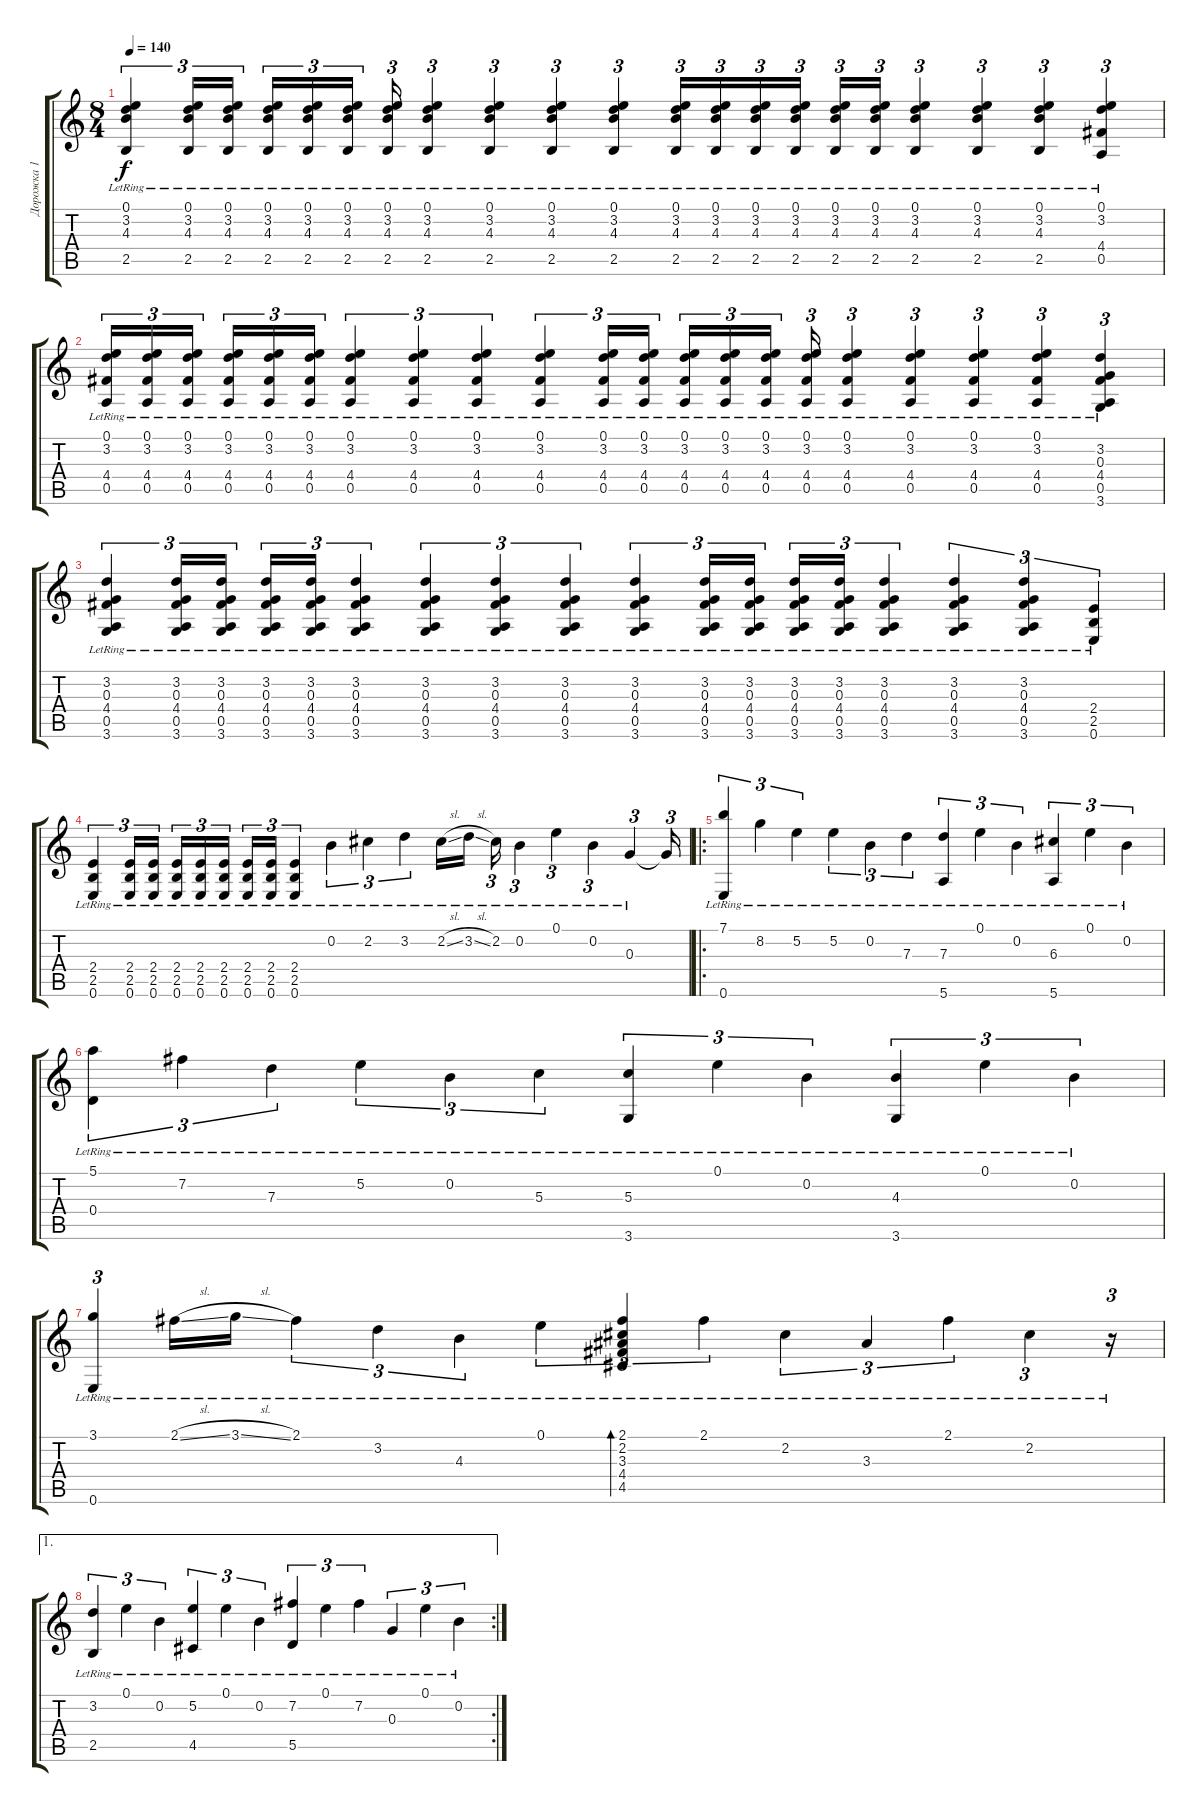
\track ("Дорожка 1" "Дорожка 1") {instrument acousticguitarnylon}
\staff {score tabs}
\tuning (E4 B3 G3 D3 A2 E2) {hide}
\ts (8 4)
\tempo 140
\clef g2
\ks c
(0.1{lr} 3.2{lr} 4.3{lr} 2.5{lr}).4{tu (3 2) dy f} (0.1{lr} 3.2{lr} 4.3{lr} 2.5{lr}).16{tu (3 2)} (0.1{lr} 3.2{lr} 4.3{lr} 2.5{lr}).16{tu (3 2)} (0.1{lr} 3.2{lr} 4.3{lr} 2.5{lr}).16{tu (3 2)} (0.1{lr} 3.2{lr} 4.3{lr} 2.5{lr}).16{tu (3 2)} (0.1{lr} 3.2{lr} 4.3{lr} 2.5{lr}).16{tu (3 2) beam splitsecondary} (0.1{lr} 3.2{lr} 4.3{lr} 2.5{lr}).16{tu (3 2)} (0.1{lr} 3.2{lr} 4.3{lr} 2.5{lr}).4{tu (3 2)} (0.1{lr} 3.2{lr} 4.3{lr} 2.5{lr}).4{tu (3 2)} (0.1{lr} 3.2{lr} 4.3{lr} 2.5{lr}).4{tu (3 2)} (0.1{lr} 3.2{lr} 4.3{lr} 2.5{lr}).4{tu (3 2)} (0.1{lr} 3.2{lr} 4.3{lr} 2.5{lr}).16{tu (3 2)} (0.1{lr} 3.2{lr} 4.3{lr} 2.5{lr}).16{tu (3 2)} (0.1{lr} 3.2{lr} 4.3{lr} 2.5{lr}).16{tu (3 2)} (0.1{lr} 3.2{lr} 4.3{lr} 2.5{lr}).16{tu (3 2)} (0.1{lr} 3.2{lr} 4.3{lr} 2.5{lr}).16{tu (3 2)} (0.1{lr} 3.2{lr} 4.3{lr} 2.5{lr}).16{tu (3 2)} (0.1{lr} 3.2{lr} 4.3{lr} 2.5{lr}).4{tu (3 2)} (0.1{lr} 3.2{lr} 4.3{lr} 2.5{lr}).4{tu (3 2)} (0.1{lr} 3.2{lr} 4.3{lr} 2.5{lr}).4{tu (3 2)} (0.1{lr} 3.2{lr} 4.4{lr} 0.5{lr}).4{tu (3 2)} |
(0.1{lr} 3.2{lr} 4.4{lr} 0.5{lr}).16{tu (3 2)} (0.1{lr} 3.2{lr} 4.4{lr} 0.5{lr}).16{tu (3 2)} (0.1{lr} 3.2{lr} 4.4{lr} 0.5{lr}).16{tu (3 2) beam splitsecondary} (0.1{lr} 3.2{lr} 4.4{lr} 0.5{lr}).16{tu (3 2)} (0.1{lr} 3.2{lr} 4.4{lr} 0.5{lr}).16{tu (3 2)} (0.1{lr} 3.2{lr} 4.4{lr} 0.5{lr}).16{tu (3 2)} (0.1{lr} 3.2{lr} 4.4{lr} 0.5{lr}).4{tu (3 2)} (0.1{lr} 3.2{lr} 4.4{lr} 0.5{lr}).4{tu (3 2)} (0.1{lr} 3.2{lr} 4.4{lr} 0.5{lr}).4{tu (3 2)} (0.1{lr} 3.2{lr} 4.4{lr} 0.5{lr}).4{tu (3 2)} (0.1{lr} 3.2{lr} 4.4{lr} 0.5{lr}).16{tu (3 2)} (0.1{lr} 3.2{lr} 4.4{lr} 0.5{lr}).16{tu (3 2)} (0.1{lr} 3.2{lr} 4.4{lr} 0.5{lr}).16{tu (3 2)} (0.1{lr} 3.2{lr} 4.4{lr} 0.5{lr}).16{tu (3 2)} (0.1{lr} 3.2{lr} 4.4{lr} 0.5{lr}).16{tu (3 2) beam splitsecondary} (0.1{lr} 3.2{lr} 4.4{lr} 0.5{lr}).16{tu (3 2)} (0.1{lr} 3.2{lr} 4.4{lr} 0.5{lr}).4{tu (3 2)} (0.1{lr} 3.2{lr} 4.4{lr} 0.5{lr}).4{tu (3 2)} (0.1{lr} 3.2{lr} 4.4{lr} 0.5{lr}).4{tu (3 2)} (0.1{lr} 3.2{lr} 4.4{lr} 0.5{lr}).4{tu (3 2)} (3.2{lr} 0.3{lr} 4.4{lr} 0.5{lr} 3.6{lr}).4{tu (3 2)} |
(3.2{lr} 0.3{lr} 4.4{lr} 0.5{lr} 3.6{lr}).4{tu (3 2)} (3.2{lr} 0.3{lr} 4.4{lr} 0.5{lr} 3.6{lr}).16{tu (3 2)} (3.2{lr} 0.3{lr} 4.4{lr} 0.5{lr} 3.6{lr}).16{tu (3 2)} (3.2{lr} 0.3{lr} 4.4{lr} 0.5{lr} 3.6{lr}).16{tu (3 2)} (3.2{lr} 0.3{lr} 4.4{lr} 0.5{lr} 3.6{lr}).16{tu (3 2)} (3.2{lr} 0.3{lr} 4.4{lr} 0.5{lr} 3.6{lr}).4{tu (3 2)} (3.2{lr} 0.3{lr} 4.4{lr} 0.5{lr} 3.6{lr}).4{tu (3 2)} (3.2{lr} 0.3{lr} 4.4{lr} 0.5{lr} 3.6{lr}).4{tu (3 2)} (3.2{lr} 0.3{lr} 4.4{lr} 0.5{lr} 3.6{lr}).4{tu (3 2)} (3.2{lr} 0.3{lr} 4.4{lr} 0.5{lr} 3.6{lr}).4{tu (3 2)} (3.2{lr} 0.3{lr} 4.4{lr} 0.5{lr} 3.6{lr}).16{tu (3 2)} (3.2{lr} 0.3{lr} 4.4{lr} 0.5{lr} 3.6{lr}).16{tu (3 2)} (3.2{lr} 0.3{lr} 4.4{lr} 0.5{lr} 3.6{lr}).16{tu (3 2)} (3.2{lr} 0.3{lr} 4.4{lr} 0.5{lr} 3.6{lr}).16{tu (3 2)} (3.2{lr} 0.3{lr} 4.4{lr} 0.5{lr} 3.6{lr}).4{tu (3 2)} (3.2{lr} 0.3{lr} 4.4{lr} 0.5{lr} 3.6{lr}).4{tu (3 2)} (3.2{lr} 0.3{lr} 4.4{lr} 0.5{lr} 3.6{lr}).4{tu (3 2)} (2.4{lr} 2.5{lr} 0.6{lr}).4{tu (3 2)} |
(2.4{lr} 2.5{lr} 0.6{lr}).4{tu (3 2)} (2.4{lr} 2.5{lr} 0.6{lr}).16{tu (3 2)} (2.4{lr} 2.5{lr} 0.6{lr}).16{tu (3 2)} (2.4{lr} 2.5{lr} 0.6{lr}).16{tu (3 2)} (2.4{lr} 2.5{lr} 0.6{lr}).16{tu (3 2)} (2.4{lr} 2.5{lr} 0.6{lr}).16{tu (3 2) beam splitsecondary} (2.4{lr} 2.5{lr} 0.6{lr}).16{tu (3 2)} (2.4{lr} 2.5{lr} 0.6{lr}).16{tu (3 2)} (2.4{lr} 2.5{lr} 0.6{lr}).4{tu (3 2)} 0.2{lr}.4{tu (3 2)} 2.2{lr}.4{tu (3 2)} 3.2{lr}.4{tu (3 2)} 2.2{sl lr}.16 3.2{sl lr}.16 2.2{lr}.16{tu (3 2)} 0.2{lr}.4{tu (3 2)} 0.1{lr}.4{tu (3 2)} 0.2{lr}.4{tu (3 2)} 0.3{lr}.4{tu (3 2)} 0.3{t}.16{tu (3 2)} |
\ro
(7.1{lr} 0.6{lr}).4{tu (3 2)} 8.2{lr}.4{tu (3 2)} 5.2{lr}.4{tu (3 2)} 5.2{lr}.4{tu (3 2)} 0.2{lr}.4{tu (3 2)} 7.3{lr}.4{tu (3 2)} (7.3{lr} 5.6{lr}).4{tu (3 2)} 0.1{lr}.4{tu (3 2)} 0.2{lr}.4{tu (3 2)} (6.3{lr} 5.6{lr}).4{tu (3 2)} 0.1{lr}.4{tu (3 2)} 0.2{lr}.4{tu (3 2)} |
(5.1{lr} 0.4{lr}).4{tu (3 2)} 7.2{lr}.4{tu (3 2)} 7.3{lr}.4{tu (3 2)} 5.2{lr}.4{tu (3 2)} 0.2{lr}.4{tu (3 2)} 5.3{lr}.4{tu (3 2)} (5.3{lr} 3.6{lr}).4{tu (3 2)} 0.1{lr}.4{tu (3 2)} 0.2{lr}.4{tu (3 2)} (4.3{lr} 3.6{lr}).4{tu (3 2)} 0.1{lr}.4{tu (3 2)} 0.2{lr}.4{tu (3 2)} |
(3.1{lr} 0.6{lr}).4{tu (3 2)} 2.1{sl lr}.16 3.1{sl lr}.16 2.1{lr}.4{tu (3 2)} 3.2{lr}.4{tu (3 2)} 4.3{lr}.4{tu (3 2)} 0.1{lr}.4{tu (3 2)} (2.1{lr} 2.2{lr} 3.3{lr} 4.4{lr} 4.5{lr}).4{tu (3 2) bd 480} 2.1{lr}.4{tu (3 2)} 2.2{lr}.4{tu (3 2)} 3.3{lr}.4{tu (3 2)} 2.1{lr}.4{tu (3 2)} 2.2{lr}.4{tu (3 2)} r.16{tu (3 2)} |
\ae 1
\rc 2
(3.2{lr} 2.5{lr}).4{tu (3 2)} 0.1{lr}.4{tu (3 2)} 0.2{lr}.4{tu (3 2)} (5.2{lr} 4.5{lr}).4{tu (3 2)} 0.1{lr}.4{tu (3 2)} 0.2{lr}.4{tu (3 2)} (7.2{lr} 5.5{lr}).4{tu (3 2)} 0.1{lr}.4{tu (3 2)} 7.2{lr}.4{tu (3 2)} 0.3{lr}.4{tu (3 2)} 0.1{lr}.4{tu (3 2)} 0.2{lr}.4{tu (3 2)}
